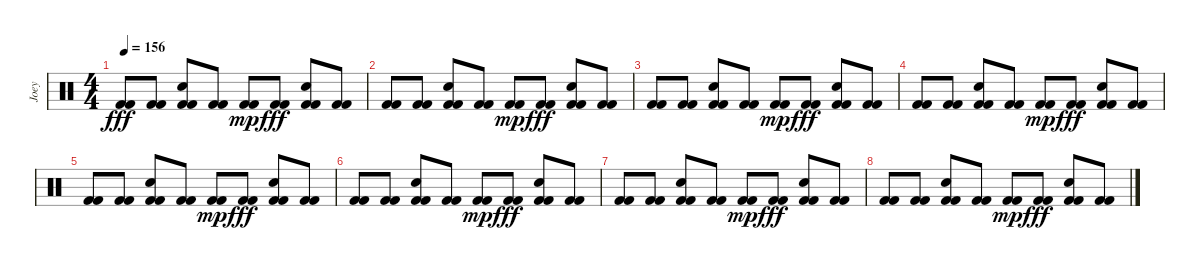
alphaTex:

\track ("Joey" "Joey") {instrument percussion}
\staff {score}
\articulation defaults
\ts (4 4)
\tempo 156
\clef neutral
\ks c
("Kick (hit) 2" "Kick (hit) 2").8{dy fff} ("Kick (hit) 2" "Kick (hit) 2").8 ("Snare (hit) 2" "Kick (hit) 2" "Kick (hit) 2").8 ("Kick (hit) 2" "Kick (hit) 2").8 ("Kick (hit) 2" "Kick (hit) 2").8{dy mp} ("Kick (hit) 2" "Kick (hit) 2").8{dy fff} ("Snare (hit) 2" "Kick (hit) 2" "Kick (hit) 2").8 ("Kick (hit) 2" "Kick (hit) 2").8 |
("Kick (hit) 2" "Kick (hit) 2").8 ("Kick (hit) 2" "Kick (hit) 2").8 ("Snare (hit) 2" "Kick (hit) 2" "Kick (hit) 2").8 ("Kick (hit) 2" "Kick (hit) 2").8 ("Kick (hit) 2" "Kick (hit) 2").8{dy mp} ("Kick (hit) 2" "Kick (hit) 2").8{dy fff} ("Snare (hit) 2" "Kick (hit) 2" "Kick (hit) 2").8 ("Kick (hit) 2" "Kick (hit) 2").8 |
("Kick (hit) 2" "Kick (hit) 2").8 ("Kick (hit) 2" "Kick (hit) 2").8 ("Snare (hit) 2" "Kick (hit) 2" "Kick (hit) 2").8 ("Kick (hit) 2" "Kick (hit) 2").8 ("Kick (hit) 2" "Kick (hit) 2").8{dy mp} ("Kick (hit) 2" "Kick (hit) 2").8{dy fff} ("Snare (hit) 2" "Kick (hit) 2" "Kick (hit) 2").8 ("Kick (hit) 2" "Kick (hit) 2").8 |
("Kick (hit) 2" "Kick (hit) 2").8 ("Kick (hit) 2" "Kick (hit) 2").8 ("Snare (hit) 2" "Kick (hit) 2" "Kick (hit) 2").8 ("Kick (hit) 2" "Kick (hit) 2").8 ("Kick (hit) 2" "Kick (hit) 2").8{dy mp} ("Kick (hit) 2" "Kick (hit) 2").8{dy fff} ("Snare (hit) 2" "Kick (hit) 2" "Kick (hit) 2").8 ("Kick (hit) 2" "Kick (hit) 2").8 |
("Kick (hit) 2" "Kick (hit) 2").8 ("Kick (hit) 2" "Kick (hit) 2").8 ("Snare (hit) 2" "Kick (hit) 2" "Kick (hit) 2").8 ("Kick (hit) 2" "Kick (hit) 2").8 ("Kick (hit) 2" "Kick (hit) 2").8{dy mp} ("Kick (hit) 2" "Kick (hit) 2").8{dy fff} ("Snare (hit) 2" "Kick (hit) 2" "Kick (hit) 2").8 ("Kick (hit) 2" "Kick (hit) 2").8 |
("Kick (hit) 2" "Kick (hit) 2").8 ("Kick (hit) 2" "Kick (hit) 2").8 ("Snare (hit) 2" "Kick (hit) 2" "Kick (hit) 2").8 ("Kick (hit) 2" "Kick (hit) 2").8 ("Kick (hit) 2" "Kick (hit) 2").8{dy mp} ("Kick (hit) 2" "Kick (hit) 2").8{dy fff} ("Snare (hit) 2" "Kick (hit) 2" "Kick (hit) 2").8 ("Kick (hit) 2" "Kick (hit) 2").8 |
("Kick (hit) 2" "Kick (hit) 2").8 ("Kick (hit) 2" "Kick (hit) 2").8 ("Snare (hit) 2" "Kick (hit) 2" "Kick (hit) 2").8 ("Kick (hit) 2" "Kick (hit) 2").8 ("Kick (hit) 2" "Kick (hit) 2").8{dy mp} ("Kick (hit) 2" "Kick (hit) 2").8{dy fff} ("Snare (hit) 2" "Kick (hit) 2" "Kick (hit) 2").8 ("Kick (hit) 2" "Kick (hit) 2").8 |
("Kick (hit) 2" "Kick (hit) 2").8 ("Kick (hit) 2" "Kick (hit) 2").8 ("Snare (hit) 2" "Kick (hit) 2" "Kick (hit) 2").8 ("Kick (hit) 2" "Kick (hit) 2").8 ("Kick (hit) 2" "Kick (hit) 2").8{dy mp} ("Kick (hit) 2" "Kick (hit) 2").8{dy fff} ("Snare (hit) 2" "Kick (hit) 2" "Kick (hit) 2").8 ("Kick (hit) 2" "Kick (hit) 2").8
